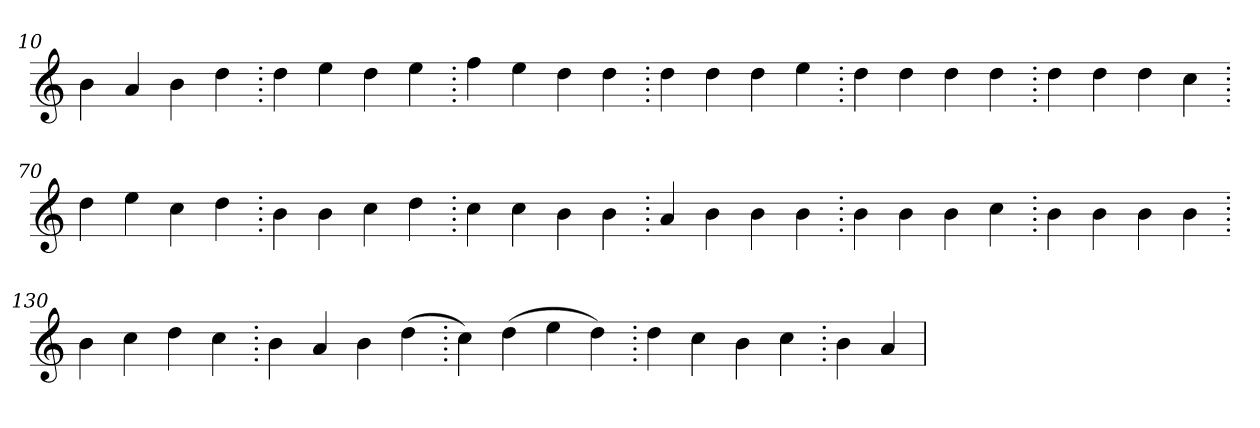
**kern
*part1
*staff1
*clefG2
=10.
4b
4a
4b
4dd
=20.
4dd
4ee
4dd
4ee
=30.
4ff
4ee
4dd
4dd
=40.
4dd
4dd
4dd
4ee
=50.
4dd
4dd
4dd
4dd
=60.
4dd
4dd
4dd
4cc
=70.
4dd
4ee
4cc
4dd
=80.
4b
4b
4cc
4dd
=90.
4cc
4cc
4b
4b
=100.
4a
4b
4b
4b
=110.
4b
4b
4b
4cc
=120.
4b
4b
4b
4b
=130.
4b
4cc
4dd
4cc
=140.
4b
4a
4b
(>4dd
=150.
4cc)
(>4dd
4ee
4dd)
=160.
4dd
4cc
4b
4cc
=170.
4b
4a
=
*-
